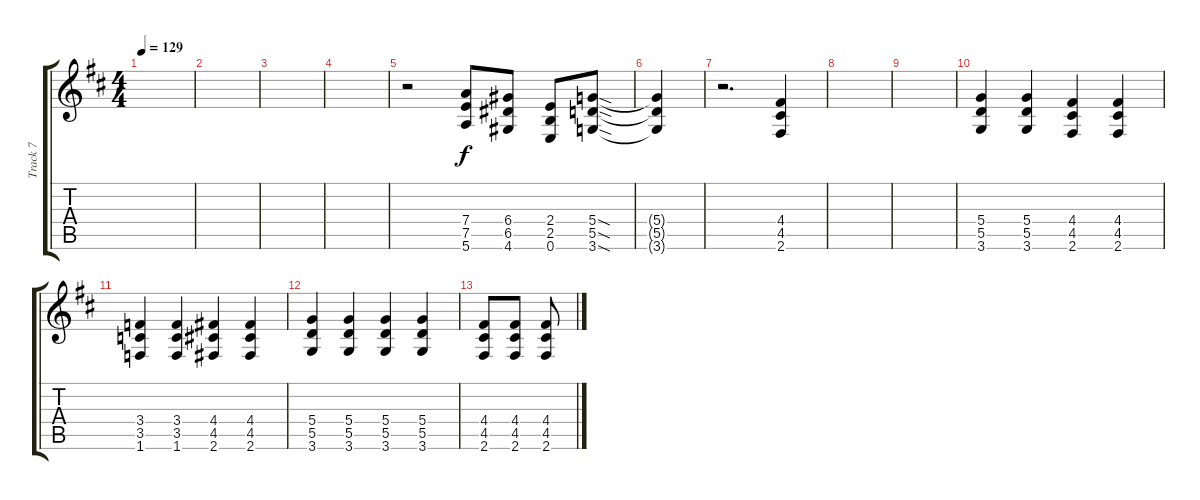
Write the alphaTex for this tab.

\track ("Track 7" "Track 7") {instrument overdrivenguitar}
\staff {score tabs}
\tuning (E4 B3 G3 D3 A2 E2) {hide}
\ts (4 4)
\tempo 129
\clef g2
\ks d
|
|
|
|
r.2 (7.4 7.5 5.6).8 (6.4 6.5 4.6).8 (2.4 2.5 0.6).8 (5.4{sod} 5.5{sod} 3.6{sod}).8 |
(5.4{t} 5.5{t} 3.6{t}).4 |
r.2{d} (4.4 4.5 2.6).4 |
|
|
(5.4 5.5 3.6).4 (5.4 5.5 3.6).4 (4.4 4.5 2.6).4 (4.4 4.5 2.6).4 |
(3.4 3.5 1.6).4 (3.4 3.5 1.6).4 (4.4 4.5 2.6).4 (4.4 4.5 2.6).4 |
(5.4 5.5 3.6).4 (5.4 5.5 3.6).4 (5.4 5.5 3.6).4 (5.4 5.5 3.6).4 |
(4.4 4.5 2.6).8 (4.4 4.5 2.6).8 (4.4 4.5 2.6).8
